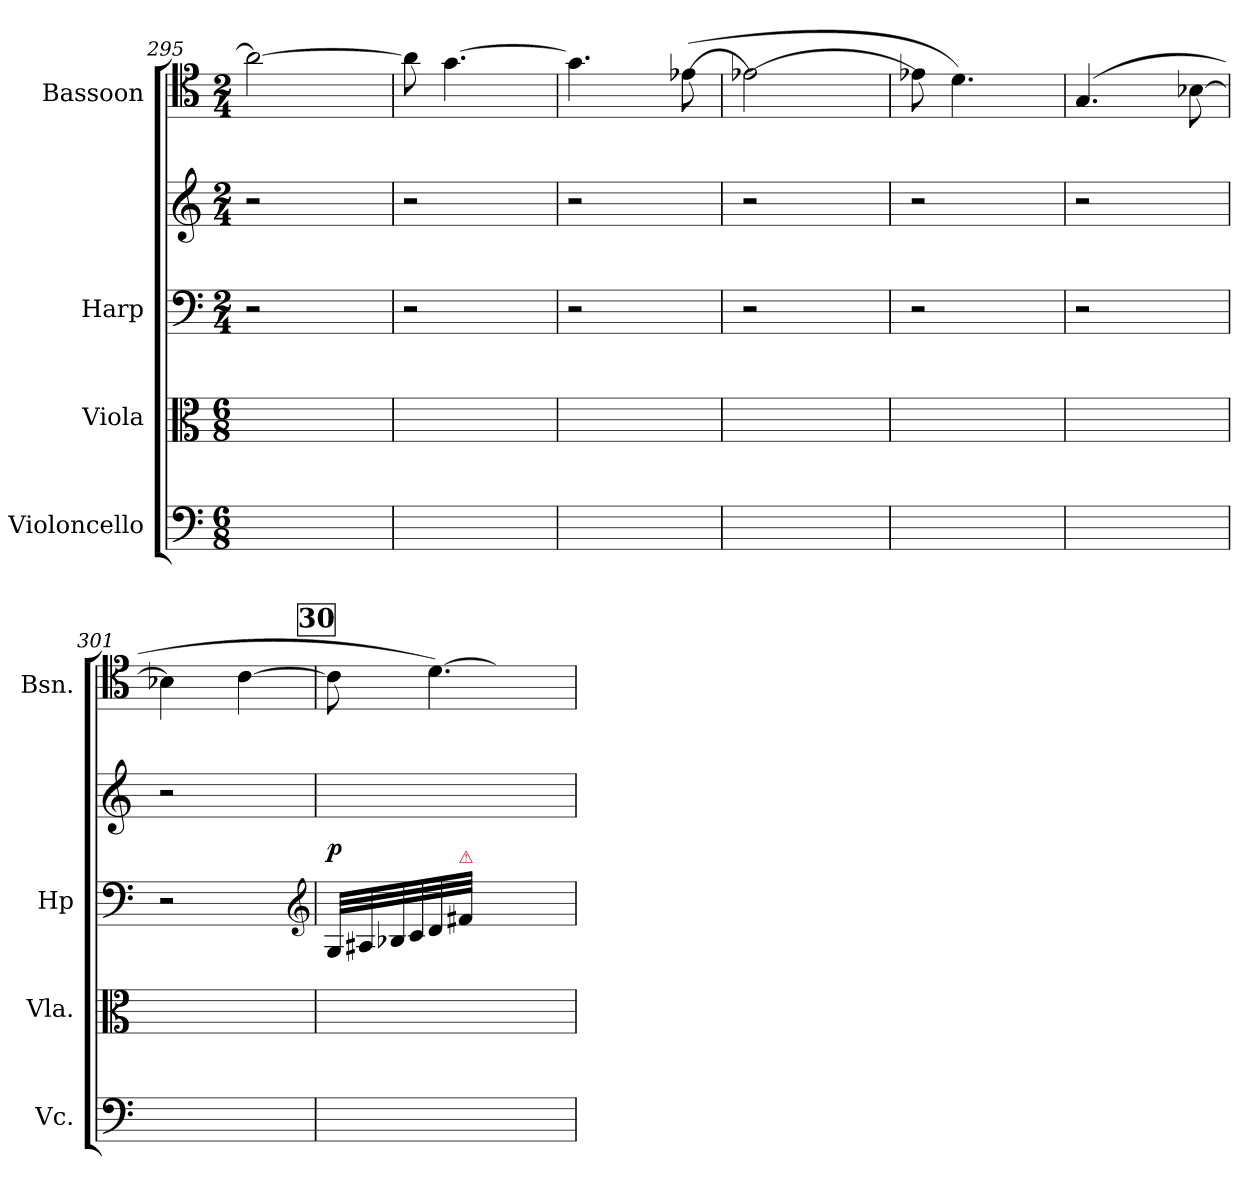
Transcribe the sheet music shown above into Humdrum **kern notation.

**kern	**kern	**kern	**kern	**dynam	**kern
*part4	*part3	*part2	*part2	*part2	*part1
*staff5	*staff4	*staff3	*staff2	*staff2/3	*staff1
*I"Violoncello	*I"Viola	*I"Harp	*	*	*I"Bassoon
*I'Vc.	*I'Vla.	*I'Hp	*	*	*I'Bsn.
*clefF4	*clefC3	*clefF4	*clefG2	*	*clefC4
*k[]	*k[]	*k[]	*k[]	*	*k[]
*C:	*C:	*C:	*C:	*	*C:
*M6/8	*M6/8	*M2/4	*M2/4	*	*M2/4
*Xtuplet	*Xtuplet	*	*	*	*
=295	=295	=295	=295	=295	=295
12ryy	12ryy	2r	2r	.	2a_
12ryy	12ryy	.	.	.	.
12ryy	12ryy	.	.	.	.
12ryy	12ryy	.	.	.	.
12ryy	12ryy	.	.	.	.
12ryy	12ryy	.	.	.	.
=296	=296	=296	=296	=296	=296
12ryy	12ryy	2r	2r	.	8a]
12ryy	12ryy	.	.	.	.
.	.	.	.	.	[4.g
12ryy	12ryy	.	.	.	.
12ryy	12ryy	.	.	.	.
12ryy	12ryy	.	.	.	.
12ryy	12ryy	.	.	.	.
=297	=297	=297	=297	=297	=297
12ryy	12ryy	2r	2r	.	4.g]
12ryy	12ryy	.	.	.	.
12ryy	12ryy	.	.	.	.
12ryy	12ryy	.	.	.	.
12ryy	12ryy	.	.	.	.
.	.	.	.	.	([8e-X
12ryy	12ryy	.	.	.	.
=298	=298	=298	=298	=298	=298
12ryy	12ryy	2r	2r	.	2e-X_
12ryy	12ryy	.	.	.	.
12ryy	12ryy	.	.	.	.
12ryy	12ryy	.	.	.	.
12ryy	12ryy	.	.	.	.
12ryy	12ryy	.	.	.	.
=299	=299	=299	=299	=299	=299
12ryy	12ryy	2r	2r	.	8e-X]
12ryy	12ryy	.	.	.	.
.	.	.	.	.	4.d)
12ryy	12ryy	.	.	.	.
12ryy	12ryy	.	.	.	.
12ryy	12ryy	.	.	.	.
12ryy	12ryy	.	.	.	.
=300	=300	=300	=300	=300	=300
12ryy	12ryy	2r	2r	.	(>4.G
12ryy	12ryy	.	.	.	.
12ryy	12ryy	.	.	.	.
12ryy	12ryy	.	.	.	.
12ryy	12ryy	.	.	.	.
.	.	.	.	.	[8B-X
12ryy	12ryy	.	.	.	.
=301	=301	=301	=301	=301	=301
12ryy	12ryy	2r	2r	.	4B-X]
12ryy	12ryy	.	.	.	.
12ryy	12ryy	.	.	.	.
12ryy	12ryy	.	.	.	[4c
12ryy	12ryy	.	.	.	.
12ryy	12ryy	.	.	.	.
*	*	*clefG2	*	*	*
!!LO:REH:place=s1:t=30
=302	=302	=302	=302	=302	=302
12ryy	12ryy	32G!LLL	2ryy	p	8c]
.	.	32A#X!	.	.	.
.	.	32B-X!	.	.	.
12ryy	12ryy	.	.	.	.
.	.	32c!	.	.	.
.	.	32d!	.	.	[4.d)
!	!	!LO:TX:a:color=crimson:t=⚠	!	!	!
.	.	32f#X!JJJ	.	.	.
12ryy	12ryy	.	.	.	.
.	.	16ryy	.	.	.
12ryy	12ryy	4ryy	.	.	.
12ryy	12ryy	.	.	.	.
12ryy	12ryy	.	.	.	.
=	=	=	=	=	=
*-	*-	*-	*-	*-	*-
